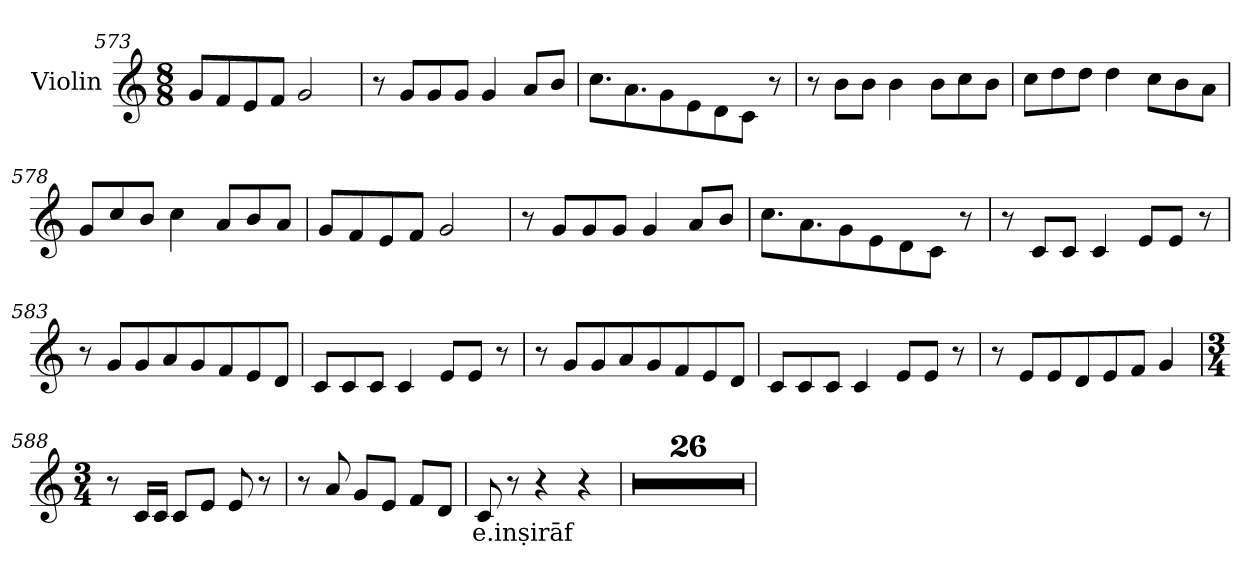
**kern	**text
*part1	*part1
*staff1	*staff1
*I"Violin	*
*clefG2	*
*k[]	*
*M8/8	*
=573	=573
8g/L	.
8f/	.
8e/	.
8f/J	.
2g/	.
=574	=574
8r	.
8g/L	.
8g/	.
8g/J	.
4g/	.
8a/L	.
8b/J	.
=575	=575
8.cc\L	.
8.a\	.
8g\	.
8e\	.
8d\	.
8c\J	.
8r	.
!!LO:LB:g=z
=576	=576
8r	.
8b\L	.
8b\J	.
4b\	.
8b\L	.
8cc\	.
8b\J	.
=577	=577
8cc\L	.
8dd\	.
8dd\J	.
4dd\	.
8cc\L	.
8b\	.
8a\J	.
=578	=578
8g/L	.
8cc/	.
8b/J	.
4cc\	.
8a/L	.
8b/	.
8a/J	.
=579	=579
8g/L	.
8f/	.
8e/	.
8f/J	.
2g/	.
=580	=580
8r	.
8g/L	.
8g/	.
8g/J	.
4g/	.
8a/L	.
8b/J	.
!!LO:PB:g=z
=581	=581
8.cc\L	.
8.a\	.
8g\	.
8e\	.
8d\	.
8c\J	.
8r	.
=582	=582
8r	.
8c/L	.
8c/J	.
4c/	.
8e/L	.
8e/J	.
8r	.
=583	=583
8r	.
8g/L	.
8g/	.
8a/	.
8g/	.
8f/	.
8e/	.
8d/J	.
=584	=584
8c/L	.
8c/	.
8c/J	.
4c/	.
8e/L	.
8e/J	.
8r	.
!!LO:LB:g=z
=585	=585
8r	.
8g/L	.
8g/	.
8a/	.
8g/	.
8f/	.
8e/	.
8d/J	.
=586	=586
8c/L	.
8c/	.
8c/J	.
4c/	.
8e/L	.
8e/J	.
8r	.
=587	=587
8r	.
8e/L	.
8e/	.
8d/	.
8e/	.
8f/J	.
4g/	.
=588	=588
*M3/4	*
*MM80	*
8r	.
16c/LL	.
16c/JJ	.
8c/L	.
8e/J	.
8e/	.
8r	.
!!LO:LB:g=z
=589	=589
8r	.
8a/	.
8g/L	.
8e/J	.
8f/L	.
8d/J	.
=590	=590
!	!LO:LY:b
8c/	e.inṣirāf
8r	.
4r	.
4r	.
=591	=591
2.r	.
=592	=592
2.r	.
=593	=593
2.r	.
=594	=594
2.r	.
=595	=595
2.r	.
=596	=596
2.r	.
!!LO:LB:g=z
=597	=597
2.r	.
=598	=598
2.r	.
=599	=599
2.r	.
=600	=600
2.r	.
=601	=601
2.r	.
=602	=602
2.r	.
=603	=603
2.r	.
=604	=604
2.r	.
!!LO:LB:g=z
=605	=605
2.r	.
=606	=606
2.r	.
=607	=607
2.r	.
=608	=608
2.r	.
=609	=609
2.r	.
=610	=610
2.r	.
=611	=611
2.r	.
=612	=612
2.r	.
!!LO:LB:g=z
=613	=613
2.r	.
=614	=614
2.r	.
=615	=615
2.r	.
=616	=616
2.r	.
=	=
*-	*-
